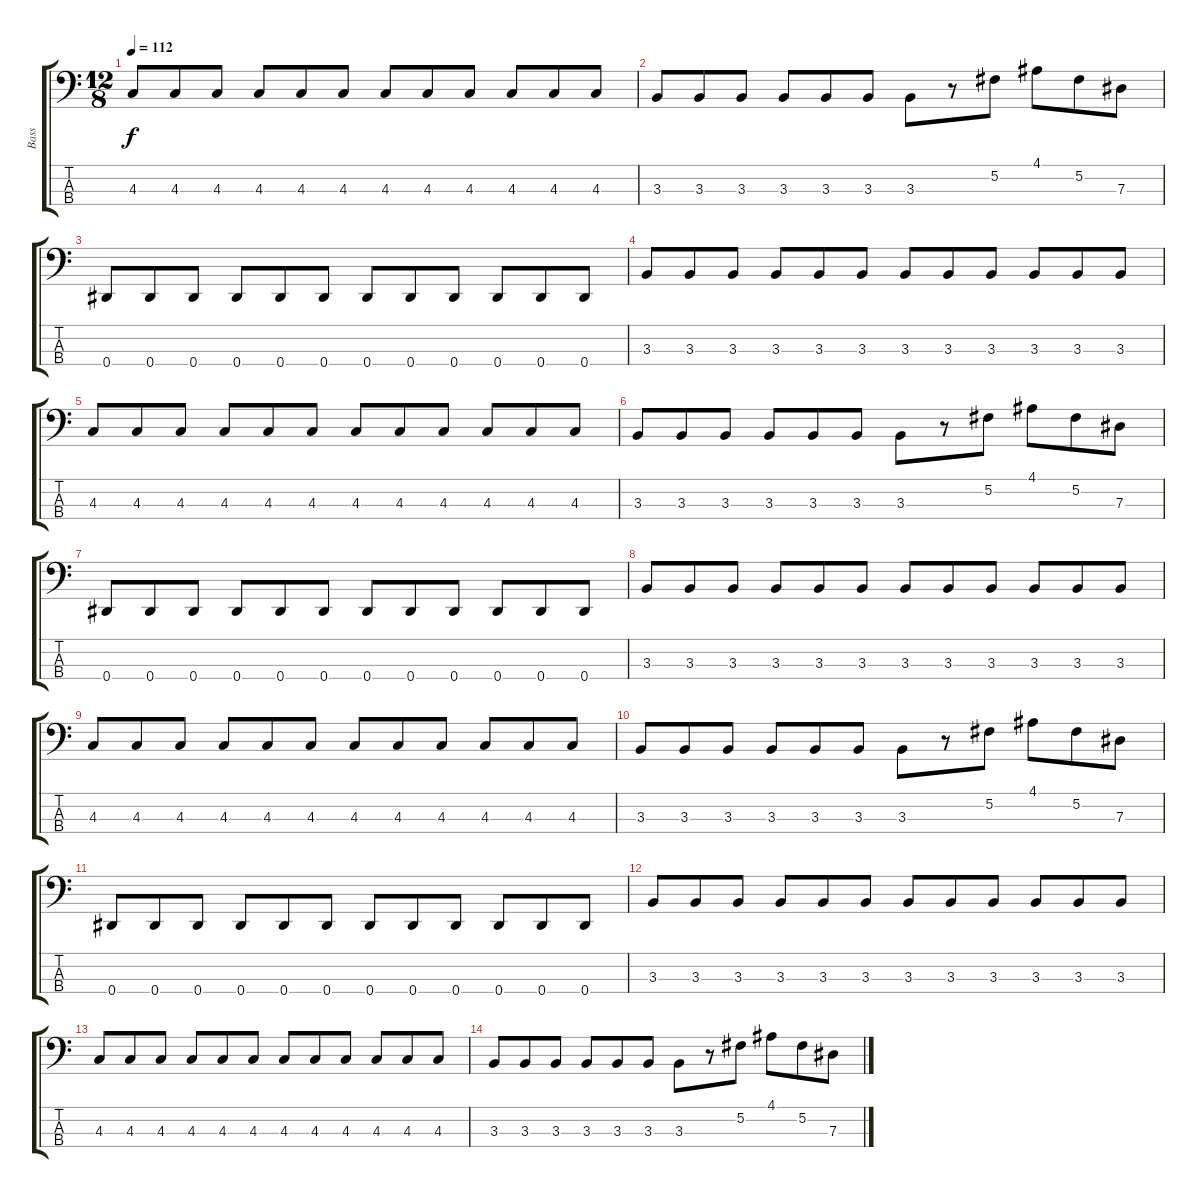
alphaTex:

\track ("Bass" "Bass") {instrument electricbassfinger}
\staff {score tabs}
\tuning (Gb2 Db2 Ab1 Eb1) {hide}
\ts (12 8)
\tempo 112
\clef f4
\ks c
4.3.8{dy f} 4.3.8 4.3.8 4.3.8 4.3.8 4.3.8 4.3.8 4.3.8 4.3.8 4.3.8 4.3.8 4.3.8 |
3.3.8 3.3.8 3.3.8 3.3.8 3.3.8 3.3.8 3.3.8 r.8 5.2.8 4.1.8 5.2.8 7.3.8 |
0.4.8 0.4.8 0.4.8 0.4.8 0.4.8 0.4.8 0.4.8 0.4.8 0.4.8 0.4.8 0.4.8 0.4.8 |
3.3.8 3.3.8 3.3.8 3.3.8 3.3.8 3.3.8 3.3.8 3.3.8 3.3.8 3.3.8 3.3.8 3.3.8 |
4.3.8 4.3.8 4.3.8 4.3.8 4.3.8 4.3.8 4.3.8 4.3.8 4.3.8 4.3.8 4.3.8 4.3.8 |
3.3.8 3.3.8 3.3.8 3.3.8 3.3.8 3.3.8 3.3.8 r.8 5.2.8 4.1.8 5.2.8 7.3.8 |
0.4.8 0.4.8 0.4.8 0.4.8 0.4.8 0.4.8 0.4.8 0.4.8 0.4.8 0.4.8 0.4.8 0.4.8 |
3.3.8 3.3.8 3.3.8 3.3.8 3.3.8 3.3.8 3.3.8 3.3.8 3.3.8 3.3.8 3.3.8 3.3.8 |
4.3.8 4.3.8 4.3.8 4.3.8 4.3.8 4.3.8 4.3.8 4.3.8 4.3.8 4.3.8 4.3.8 4.3.8 |
3.3.8 3.3.8 3.3.8 3.3.8 3.3.8 3.3.8 3.3.8 r.8 5.2.8 4.1.8 5.2.8 7.3.8 |
0.4.8 0.4.8 0.4.8 0.4.8 0.4.8 0.4.8 0.4.8 0.4.8 0.4.8 0.4.8 0.4.8 0.4.8 |
3.3.8 3.3.8 3.3.8 3.3.8 3.3.8 3.3.8 3.3.8 3.3.8 3.3.8 3.3.8 3.3.8 3.3.8 |
4.3.8 4.3.8 4.3.8 4.3.8 4.3.8 4.3.8 4.3.8 4.3.8 4.3.8 4.3.8 4.3.8 4.3.8 |
3.3.8 3.3.8 3.3.8 3.3.8 3.3.8 3.3.8 3.3.8 r.8 5.2.8 4.1.8 5.2.8 7.3.8
